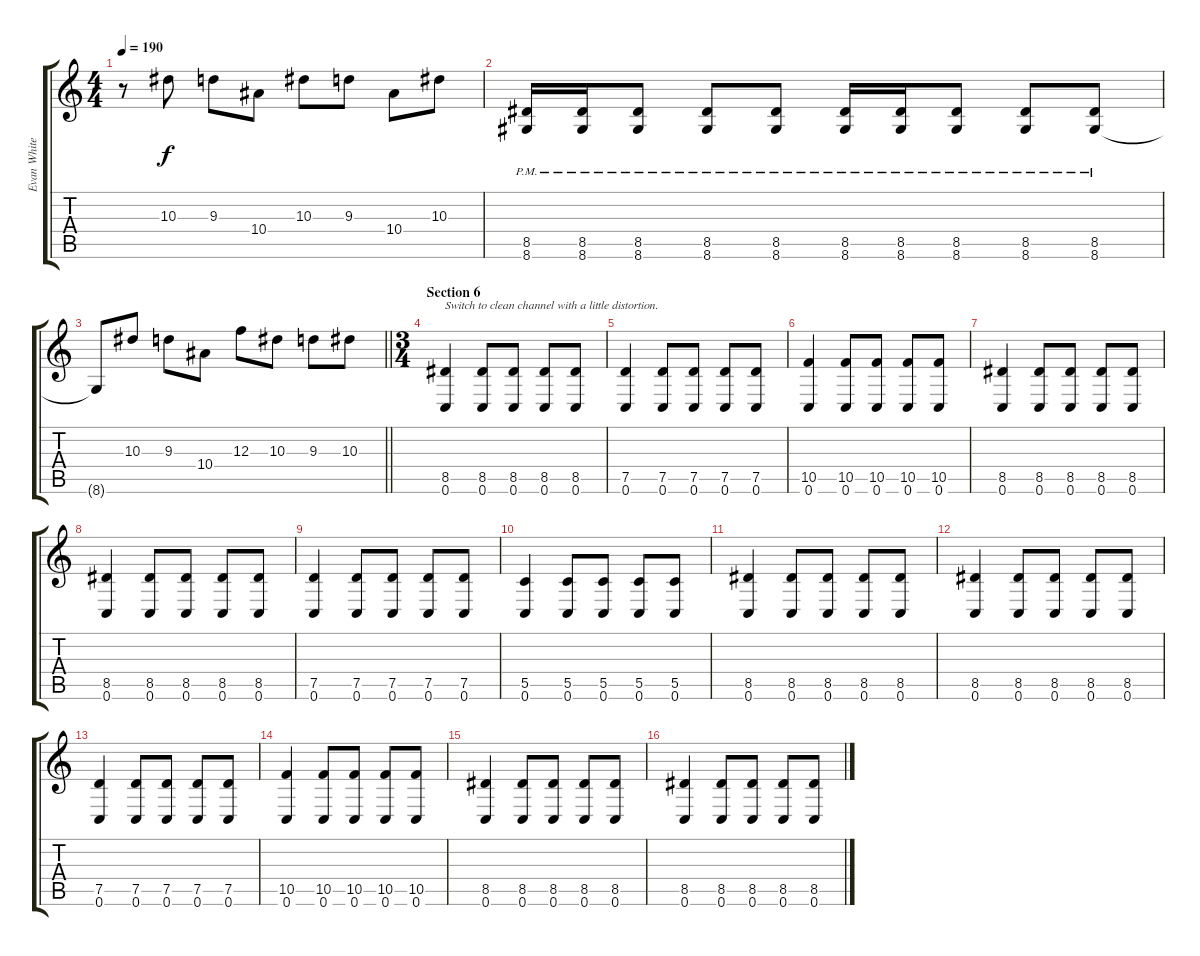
\track ("Evan White" "Evan White") {instrument distortionguitar}
\staff {score tabs}
\tuning (D4 A3 F3 C3 G2 C2) {hide}
\ts (4 4)
\tempo 190
\clef g2
\ks c
r.8{dy f} 10.3.8 9.3.8 10.4.8 10.3.8 9.3.8 10.4.8 10.3.8 |
(8.5{pm} 8.6).16 (8.5{pm} 8.6).16 (8.5{pm} 8.6).8 (8.5{pm} 8.6).8 (8.5{pm} 8.6).8 (8.5{pm} 8.6).16 (8.5{pm} 8.6).16 (8.5{pm} 8.6).8 (8.5{pm} 8.6).8 (8.5{pm} 8.6).8 |
\barLineRight lightlight
8.6{t}.8 10.3.8 9.3.8 10.4.8 12.3.8 10.3.8 9.3.8 10.3.8 |
\ts (3 4)
\section ("" "Section 6")
(8.5 0.6).4{txt "Switch to clean channel with a little distortion."} (8.5 0.6).8 (8.5 0.6).8 (8.5 0.6).8 (8.5 0.6).8 |
(7.5 0.6).4 (7.5 0.6).8 (7.5 0.6).8 (7.5 0.6).8 (7.5 0.6).8 |
(10.5 0.6).4 (10.5 0.6).8 (10.5 0.6).8 (10.5 0.6).8 (10.5 0.6).8 |
(8.5 0.6).4 (8.5 0.6).8 (8.5 0.6).8 (8.5 0.6).8 (8.5 0.6).8 |
(8.5 0.6).4 (8.5 0.6).8 (8.5 0.6).8 (8.5 0.6).8 (8.5 0.6).8 |
(7.5 0.6).4 (7.5 0.6).8 (7.5 0.6).8 (7.5 0.6).8 (7.5 0.6).8 |
(5.5 0.6).4 (5.5 0.6).8 (5.5 0.6).8 (5.5 0.6).8 (5.5 0.6).8 |
(8.5 0.6).4 (8.5 0.6).8 (8.5 0.6).8 (8.5 0.6).8 (8.5 0.6).8 |
(8.5 0.6).4 (8.5 0.6).8 (8.5 0.6).8 (8.5 0.6).8 (8.5 0.6).8 |
(7.5 0.6).4 (7.5 0.6).8 (7.5 0.6).8 (7.5 0.6).8 (7.5 0.6).8 |
(10.5 0.6).4 (10.5 0.6).8 (10.5 0.6).8 (10.5 0.6).8 (10.5 0.6).8 |
(8.5 0.6).4 (8.5 0.6).8 (8.5 0.6).8 (8.5 0.6).8 (8.5 0.6).8 |
(8.5 0.6).4 (8.5 0.6).8 (8.5 0.6).8 (8.5 0.6).8 (8.5 0.6).8
